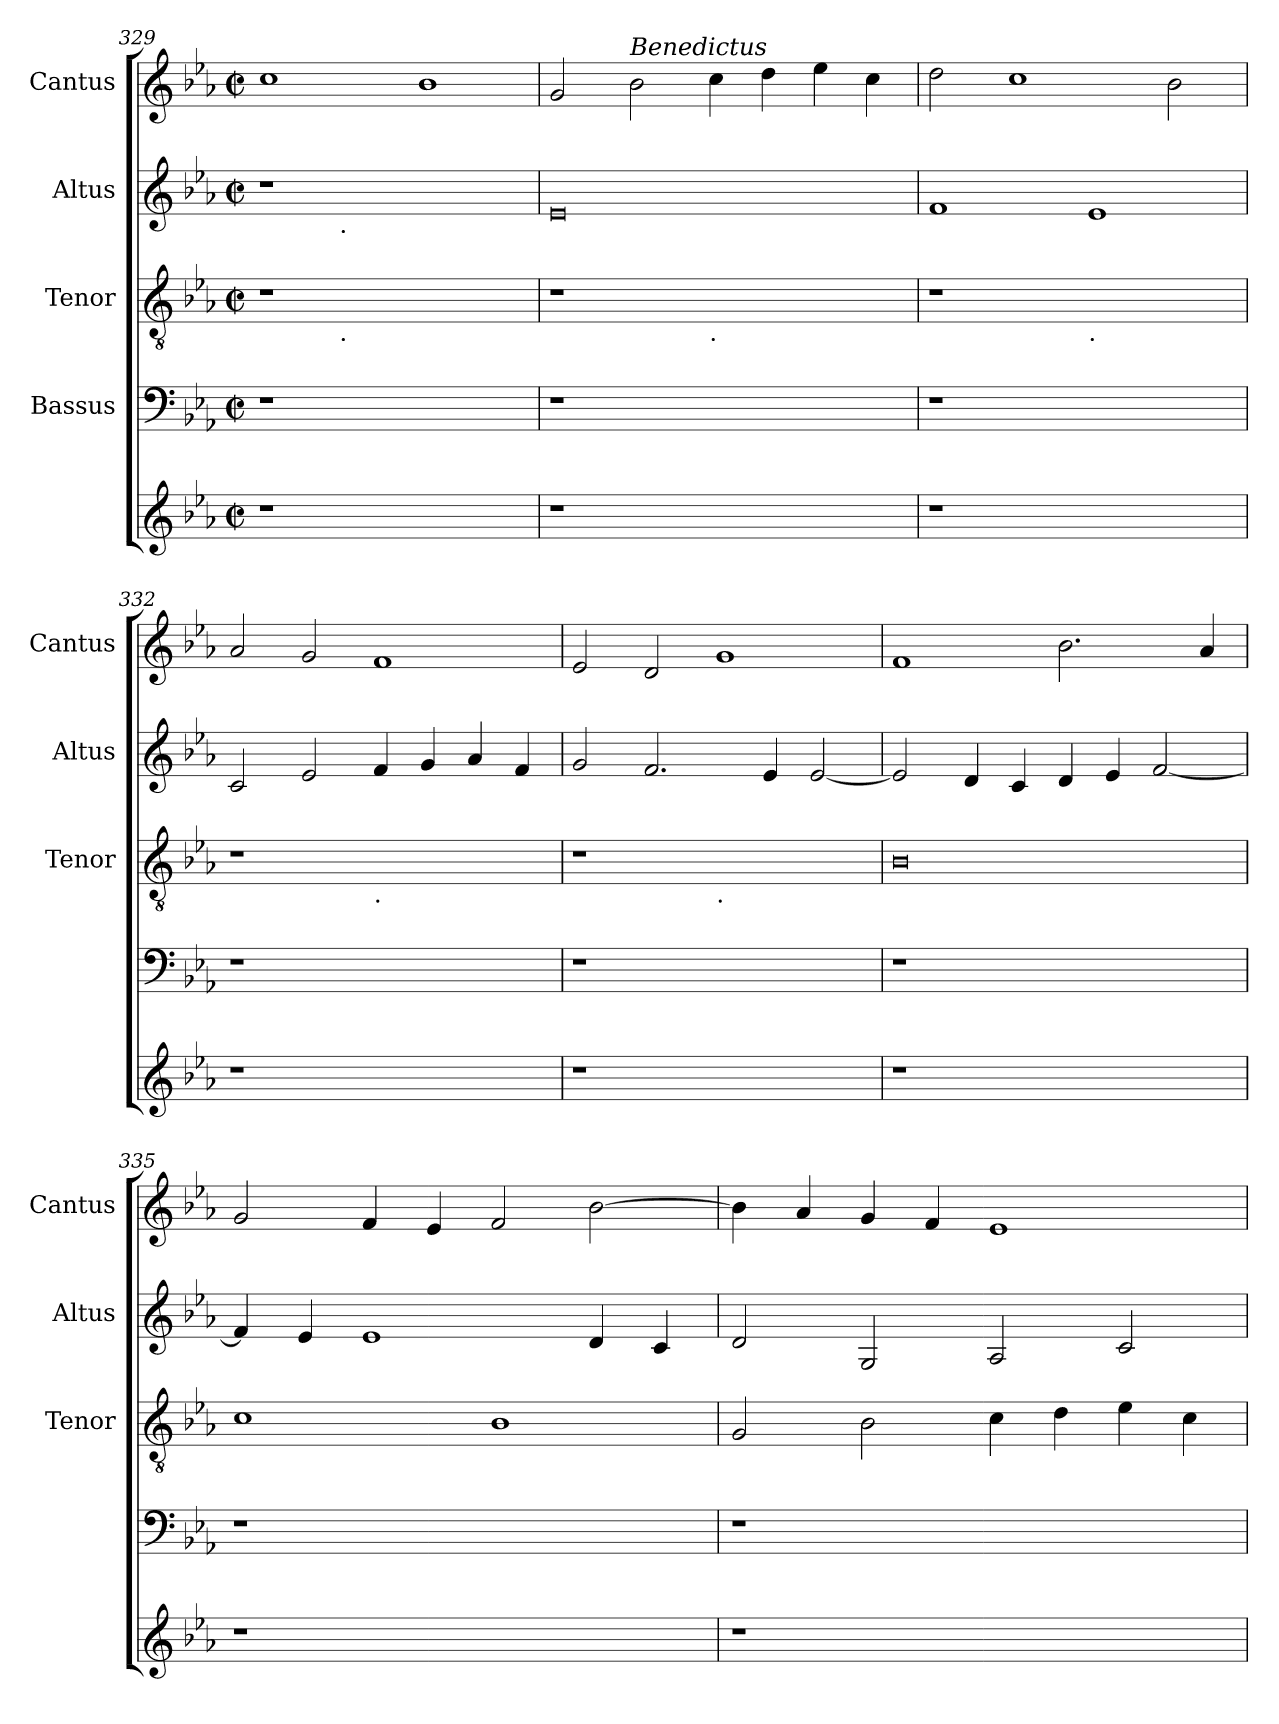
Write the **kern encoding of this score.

**kern	**kern	**kern	**kern	**kern
*part5	*part4	*part3	*part2	*part1
*staff5	*staff4	*staff3	*staff2	*staff1
*	*I"Bassus	*I"Tenor	*I"Altus	*I"Cantus
*	*	*I'Tenor	*I'Altus	*I'Cantus
*clefG2	*clefF4	*clefGv2	*clefG2	*clefG2
*k[b-e-a-]	*k[b-e-a-]	*k[b-e-a-]	*k[b-e-a-]	*k[b-e-a-]
*E-:	*E-:	*E-:	*E-:	*E-:
*M2/2	*M2/2	*M2/2	*M2/2	*M2/2
*met(c|)	*met(c|)	*met(c|)	*met(c|)	*met(c|)
=329	=329	=329	=329	=329
*	*	*^	*^	*
1r	1r	1r	2ryy	1r	2ryy	1cc
!	!	!	!	!	!LO:TX:b:t=.	!
!	!	!	!LO:TX:b:t=.	!	!	!
.	.	.	1.ryy	.	1.ryy	.
1ryy	1ryy	1ryy	.	1ryy	.	1b-
*	*	*v	*v	*	*	*
*	*	*	*v	*v	*
=330	=330	=330	=330	=330
1r	1r	1r	0e-	2g/
!	!	!	!	!LO:TX:a:i:t=Benedictus
.	.	.	.	2b-\
!	!	!LO:TX:b:t=.	!	!
1ryy	1ryy	1ryy	.	4cc\
.	.	.	.	4dd\
.	.	.	.	4ee-\
.	.	.	.	4cc\
=331	=331	=331	=331	=331
1r	1r	1r	1f	2dd\
.	.	.	.	1cc
!	!	!LO:TX:b:t=.	!	!
1ryy	1ryy	1ryy	1e-	.
.	.	.	.	2b-\
=332	=332	=332	=332	=332
1r	1r	1r	2c/	2a-/
.	.	.	2e-/	2g/
!	!	!LO:TX:b:t=.	!	!
1ryy	1ryy	1ryy	4f/	1f
.	.	.	4g/	.
.	.	.	4a-/	.
.	.	.	4f/	.
!!LO:PB:g=z
=333	=333	=333	=333	=333
1r	1r	1r	2g/	2e-/
.	.	.	2.f/	2d/
!	!	!LO:TX:b:t=.	!	!
1ryy	1ryy	1ryy	.	1g
.	.	.	4e-/	.
.	.	.	[<2e-/	.
=334	=334	=334	=334	=334
1r	1r	0B-	2e-/]	1f
.	.	.	4d/	.
.	.	.	4c/	.
1ryy	1ryy	.	4d/	2.b-\
.	.	.	4e-/	.
.	.	.	[<2f/	.
.	.	.	.	4a-/
=335	=335	=335	=335	=335
1r	1r	1c	4f/]	2g/
.	.	.	4e-/	.
.	.	.	1e-	4f/
.	.	.	.	4e-/
1ryy	1ryy	1B-	.	2f/
.	.	.	4d/	[>2b-\
.	.	.	4c/	.
=336	=336	=336	=336	=336
1r	1r	2G/	2d/	4b-\]
.	.	.	.	4a-/
.	.	2B-\	2G/	4g/
.	.	.	.	4f/
1ryy	1ryy	4c\	2A-/	1e-
.	.	4d\	.	.
.	.	4e-\	2c/	.
.	.	4c\	.	.
=	=	=	=	=
*-	*-	*-	*-	*-
